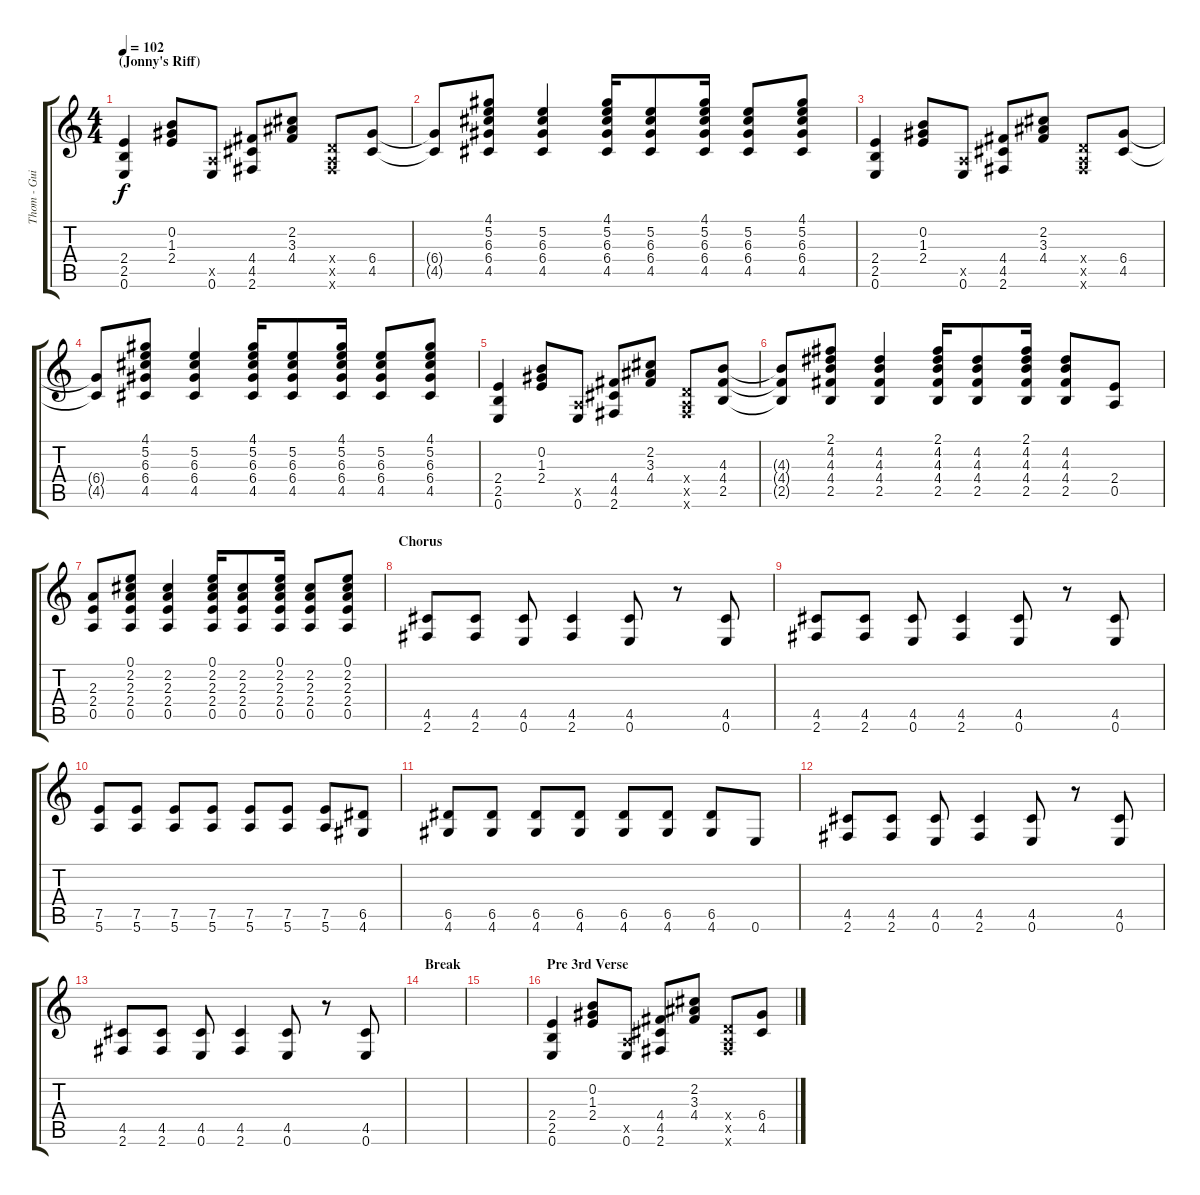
\track ("Thom - Guitar" "Thom - Gui") {instrument electricguitarclean}
\staff {score tabs}
\tuning (E4 B3 G3 D3 A2 E2) {hide}
\ts (4 4)
\section ("" "(Jonny's Riff)")
\tempo 102
\clef g2
\ks c
(2.4 2.5 0.6).4{dy f} (0.2 1.3 2.4).8 (0.5{x} 0.6).8 (4.4 4.5 2.6).8 (2.2 3.3 4.4).8 (0.4{x} 0.5{x} 2.6{x}).8 (6.4 4.5).8 |
(6.4{t} 4.5{t}).8 (4.1 5.2 6.3 6.4 4.5).8 (5.2 6.3 6.4 4.5).4 (4.1 5.2 6.3 6.4 4.5).16 (5.2 6.3 6.4 4.5).8 (4.1 5.2 6.3 6.4 4.5).16 (5.2 6.3 6.4 4.5).8 (4.1 5.2 6.3 6.4 4.5).8 |
(2.4 2.5 0.6).4 (0.2 1.3 2.4).8 (0.5{x} 0.6).8 (4.4 4.5 2.6).8 (2.2 3.3 4.4).8 (0.4{x} 0.5{x} 2.6{x}).8 (6.4 4.5).8 |
(6.4{t} 4.5{t}).8 (4.1 5.2 6.3 6.4 4.5).8 (5.2 6.3 6.4 4.5).4 (4.1 5.2 6.3 6.4 4.5).16 (5.2 6.3 6.4 4.5).8 (4.1 5.2 6.3 6.4 4.5).16 (5.2 6.3 6.4 4.5).8 (4.1 5.2 6.3 6.4 4.5).8 |
(2.4 2.5 0.6).4 (0.2 1.3 2.4).8 (0.5{x} 0.6).8 (4.4 4.5 2.6).8 (2.2 3.3 4.4).8 (0.4{x} 0.5{x} 2.6{x}).8 (4.3 4.4 2.5).8 |
(4.3{t} 4.4{t} 2.5{t}).8 (2.1 4.2 4.3 4.4 2.5).8 (4.2 4.3 4.4 2.5).4 (2.1 4.2 4.3 4.4 2.5).16 (4.2 4.3 4.4 2.5).8 (2.1 4.2 4.3 4.4 2.5).16 (4.2 4.3 4.4 2.5).8 (2.4 0.5).8 |
(2.3 2.4 0.5).8 (0.1 2.2 2.3 2.4 0.5).8 (2.2 2.3 2.4 0.5).4 (0.1 2.2 2.3 2.4 0.5).16 (2.2 2.3 2.4 0.5).8 (0.1 2.2 2.3 2.4 0.5).16 (2.2 2.3 2.4 0.5).8 (0.1 2.2 2.3 2.4 0.5).8 |
\section ("" "Chorus")
(4.5 2.6).8{instrument distortionguitar} (4.5 2.6).8 (4.5 0.6).8 (4.5 2.6).4 (4.5 0.6).8 r.8 (4.5 0.6).8 |
(4.5 2.6).8 (4.5 2.6).8 (4.5 0.6).8 (4.5 2.6).4 (4.5 0.6).8 r.8 (4.5 0.6).8 |
(7.5 5.6).8 (7.5 5.6).8 (7.5 5.6).8 (7.5 5.6).8 (7.5 5.6).8 (7.5 5.6).8 (7.5 5.6).8 (6.5 4.6).8 |
(6.5 4.6).8 (6.5 4.6).8 (6.5 4.6).8 (6.5 4.6).8 (6.5 4.6).8 (6.5 4.6).8 (6.5 4.6).8 0.6.8 |
(4.5 2.6).8 (4.5 2.6).8 (4.5 0.6).8 (4.5 2.6).4 (4.5 0.6).8 r.8 (4.5 0.6).8 |
(4.5 2.6).8 (4.5 2.6).8 (4.5 0.6).8 (4.5 2.6).4 (4.5 0.6).8 r.8 (4.5 0.6).8 |
\section ("" "Break")
|
|
\section ("" "Pre 3rd Verse")
(2.4 2.5 0.6).4{volume 8 instrument electricguitarclean} (0.2 1.3 2.4).8 (0.5{x} 0.6).8 (4.4 4.5 2.6).8 (2.2 3.3 4.4).8 (0.4{x} 0.5{x} 2.6{x}).8 (6.4 4.5).8
